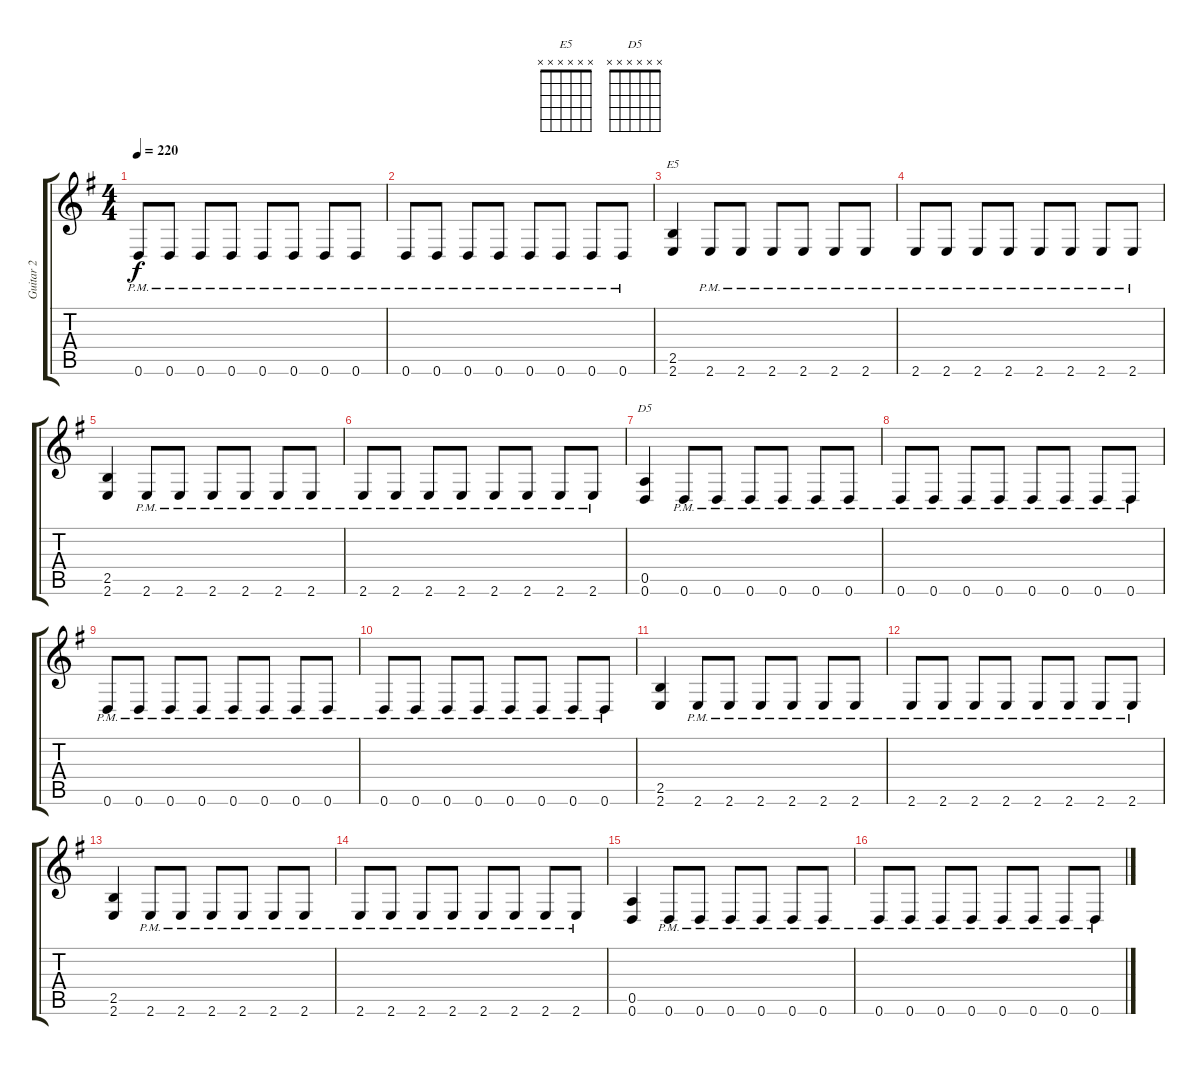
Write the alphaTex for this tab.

\track ("Guitar 2" "Guitar 2") {instrument distortionguitar}
\staff {score tabs}
\tuning (E4 B3 G3 D3 A2 D2) {hide}
\chord ("E5" x x x x x x)
\chord ("D5" x x x x x x)
\ts (4 4)
\tempo 220
\clef g2
\ks eminor
0.6{pm}.8{dy f} 0.6{pm}.8 0.6{pm}.8 0.6{pm}.8 0.6{pm}.8 0.6{pm}.8 0.6{pm}.8 0.6{pm}.8 |
0.6{pm}.8 0.6{pm}.8 0.6{pm}.8 0.6{pm}.8 0.6{pm}.8 0.6{pm}.8 0.6{pm}.8 0.6{pm}.8 |
(2.5 2.6).4{ch "E5"} 2.6{pm}.8 2.6{pm}.8 2.6{pm}.8 2.6{pm}.8 2.6{pm}.8 2.6{pm}.8 |
2.6{pm}.8 2.6{pm}.8 2.6{pm}.8 2.6{pm}.8 2.6{pm}.8 2.6{pm}.8 2.6{pm}.8 2.6{pm}.8 |
(2.5 2.6).4 2.6{pm}.8 2.6{pm}.8 2.6{pm}.8 2.6{pm}.8 2.6{pm}.8 2.6{pm}.8 |
2.6{pm}.8 2.6{pm}.8 2.6{pm}.8 2.6{pm}.8 2.6{pm}.8 2.6{pm}.8 2.6{pm}.8 2.6{pm}.8 |
(0.5 0.6).4{ch "D5"} 0.6{pm}.8 0.6{pm}.8 0.6{pm}.8 0.6{pm}.8 0.6{pm}.8 0.6{pm}.8 |
0.6{pm}.8 0.6{pm}.8 0.6{pm}.8 0.6{pm}.8 0.6{pm}.8 0.6{pm}.8 0.6{pm}.8 0.6{pm}.8 |
0.6{pm}.8 0.6{pm}.8 0.6{pm}.8 0.6{pm}.8 0.6{pm}.8 0.6{pm}.8 0.6{pm}.8 0.6{pm}.8 |
0.6{pm}.8 0.6{pm}.8 0.6{pm}.8 0.6{pm}.8 0.6{pm}.8 0.6{pm}.8 0.6{pm}.8 0.6{pm}.8 |
(2.5 2.6).4 2.6{pm}.8 2.6{pm}.8 2.6{pm}.8 2.6{pm}.8 2.6{pm}.8 2.6{pm}.8 |
2.6{pm}.8 2.6{pm}.8 2.6{pm}.8 2.6{pm}.8 2.6{pm}.8 2.6{pm}.8 2.6{pm}.8 2.6{pm}.8 |
(2.5 2.6).4 2.6{pm}.8 2.6{pm}.8 2.6{pm}.8 2.6{pm}.8 2.6{pm}.8 2.6{pm}.8 |
2.6{pm}.8 2.6{pm}.8 2.6{pm}.8 2.6{pm}.8 2.6{pm}.8 2.6{pm}.8 2.6{pm}.8 2.6{pm}.8 |
(0.5 0.6).4 0.6{pm}.8 0.6{pm}.8 0.6{pm}.8 0.6{pm}.8 0.6{pm}.8 0.6{pm}.8 |
0.6{pm}.8 0.6{pm}.8 0.6{pm}.8 0.6{pm}.8 0.6{pm}.8 0.6{pm}.8 0.6{pm}.8 0.6{pm}.8
